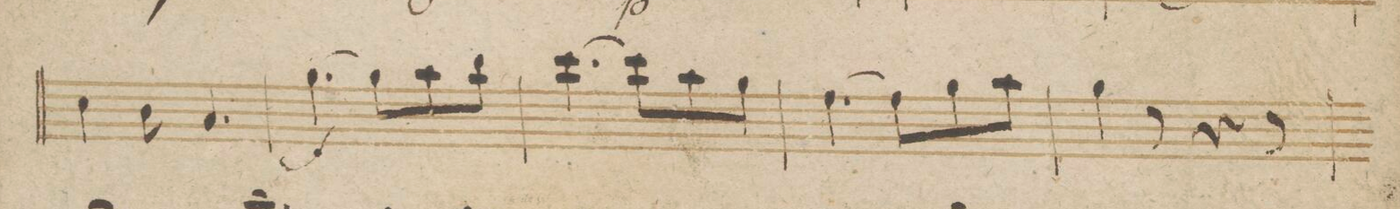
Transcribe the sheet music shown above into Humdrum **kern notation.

**kern	**dynam
*I"Clarinetto Imo in B.	*
*clefG2	*
*k[b-]	*
*M6/8	*
4b-\	.
8a\	.
4.g/	.
=12	=12
[4.ff\	f
8ff\L]	.
8gg\	.
8aa\J	.
=13	=13
[4.bb-\	.
8bb-\L]	.
8gg\	.
8ff\J	.
=14	=14
[4.ee\	.
8ee\L]	.
8ff\	.
8gg\J	.
=15	=15
4ff\	.
8r	.
4r	.
8r	.
=16	=16
*-	*-
